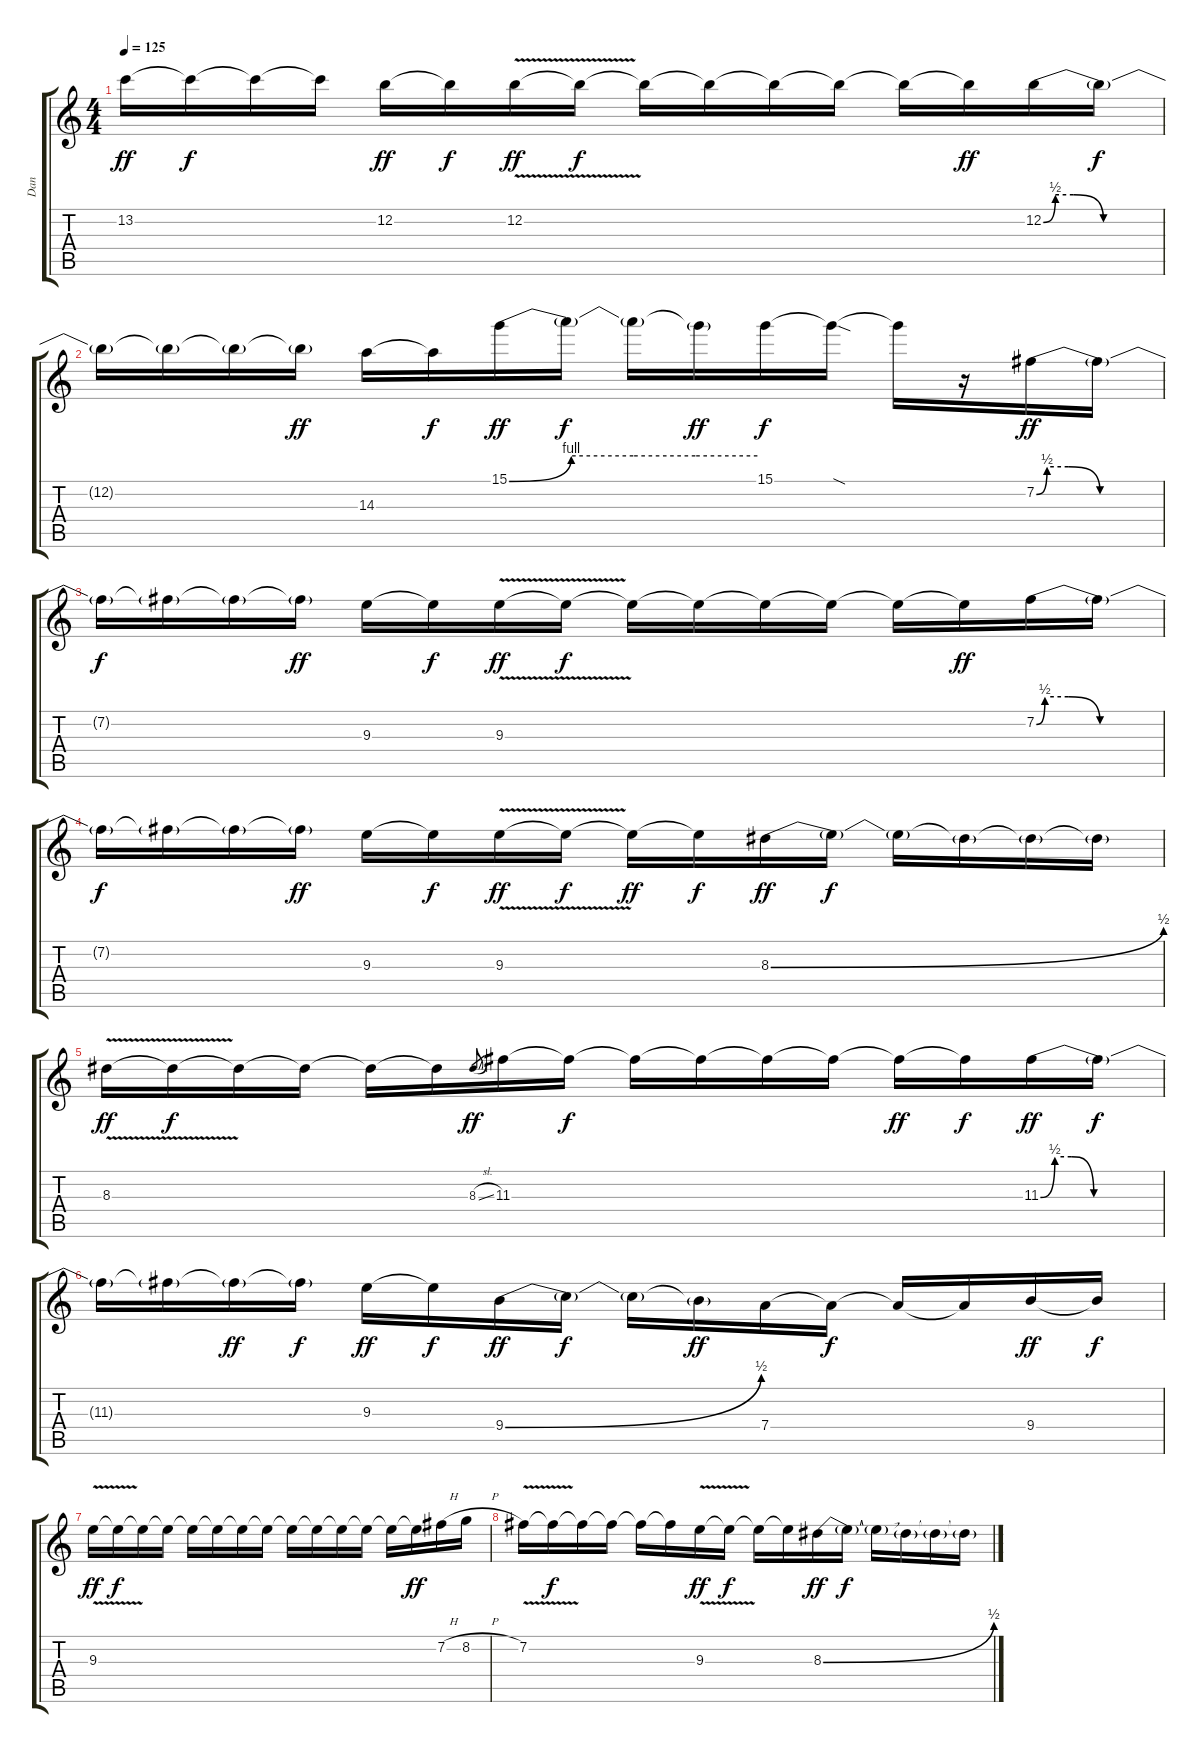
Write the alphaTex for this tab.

\track ("Dan" "Dan") {instrument distortionguitar}
\staff {score tabs}
\tuning (E4 B3 G3 D3 A2 E2) {hide}
\ts (4 4)
\tempo 125
\clef g2
\ks c
13.2.16{dy ff} 13.2{t}.16{dy f} 13.2{t}.16 13.2{t}.16 12.2.16{dy ff} 12.2{t}.16{dy f} 12.2{v}.16{dy ff} 12.2{t}.16{dy f} 12.2{t}.16 12.2{t}.16 12.2{t}.16 12.2{t}.16 12.2{t}.16 12.2{t}.16{dy ff} 12.2{be (custom 0 0 6 2 15 2 30 0 45 0 60 0)}.16 12.2{t}.16{dy f} |
12.2{t}.16 12.2{t}.16 12.2{t}.16 12.2{t}.16{dy ff} 14.3.16 14.3{t}.16{dy f} 15.1{be (custom 0 0 15 4 30 4 45 4 60 4)}.16{dy ff} 15.1{t}.16{dy f} 15.1{t}.16 15.1{t}.16{dy ff} 15.1.16{dy f} 15.1{sod t}.16 15.1{t}.16 r.16 7.2{be (custom 0 0 5 2 15 2 30 0 45 0 60 0)}.16{dy ff} 7.2{t}.16 |
7.2{t}.16{dy f} 7.2{t}.16 7.2{t}.16 7.2{t}.16{dy ff} 9.3.16 9.3{t}.16{dy f} 9.3{v}.16{dy ff} 9.3{t}.16{dy f} 9.3{t}.16 9.3{t}.16 9.3{t}.16 9.3{t}.16 9.3{t}.16 9.3{t}.16{dy ff} 7.2{be (custom 0 0 4 2 15 2 30 0 45 0 60 0)}.16 7.2{t}.16 |
7.2{t}.16{dy f} 7.2{t}.16 7.2{t}.16 7.2{t}.16{dy ff} 9.3.16 9.3{t}.16{dy f} 9.3{v}.16{dy ff} 9.3{t}.16{dy f} 9.3{t}.16{dy ff} 9.3{t}.16{dy f} 8.3{be (bend 0 0 60 2)}.16{dy ff} 8.3{t}.16{dy f} 8.3{t}.16 8.3{t}.16 8.3{t}.16 8.3{t}.16 |
8.3{v}.16{dy ff} 8.3{t}.16{dy f} 8.3{t}.16 8.3{t}.16 8.3{t}.16 8.3{t}.16 8.3{sl}.8{gr dy ff} 11.3.16 11.3{t}.16{dy f} 11.3{t}.16 11.3{t}.16 11.3{t}.16 11.3{t}.16 11.3{t}.16{dy ff} 11.3{t}.16{dy f} 11.3{be (custom 0 0 7 2 15 2 26 0 45 0 60 0)}.16{dy ff} 11.3{t}.16{dy f} |
11.3{t}.16 11.3{t}.16 11.3{t}.16{dy ff} 11.3{t}.16{dy f} 9.3.16{dy ff} 9.3{t}.16{dy f} 9.4{be (bend 0 0 60 2)}.16{dy ff} 9.4{t}.16{dy f} 9.4{t}.16 9.4{t}.16{dy ff} 7.4.16 7.4{t}.16{dy f} 7.4{t}.16 7.4{t}.16 9.4.16{dy ff} 9.4{t}.16{dy f} |
9.3{v}.16{dy ff} 9.3{t}.16{dy f} 9.3{t}.16 9.3{t}.16 9.3{t}.16 9.3{t}.16 9.3{t}.16 9.3{t}.16 9.3{t}.16 9.3{t}.16 9.3{t}.16 9.3{t}.16 9.3{t}.16 9.3{t}.16{dy ff} 7.2{h}.16 8.2{h}.16 |
7.2{v}.16 7.2{t}.16{dy f} 7.2{t}.16 7.2{t}.16 7.2{t}.16 7.2{t}.16 9.3{v}.16{dy ff} 9.3{t}.16{dy f} 9.3{t}.16 9.3{t}.16 8.3{be (bend 0 0 60 2)}.16{dy ff} 8.3{t}.16{dy f} 8.3{t}.16 8.3{t}.16 8.3{t}.16 8.3{t}.16
